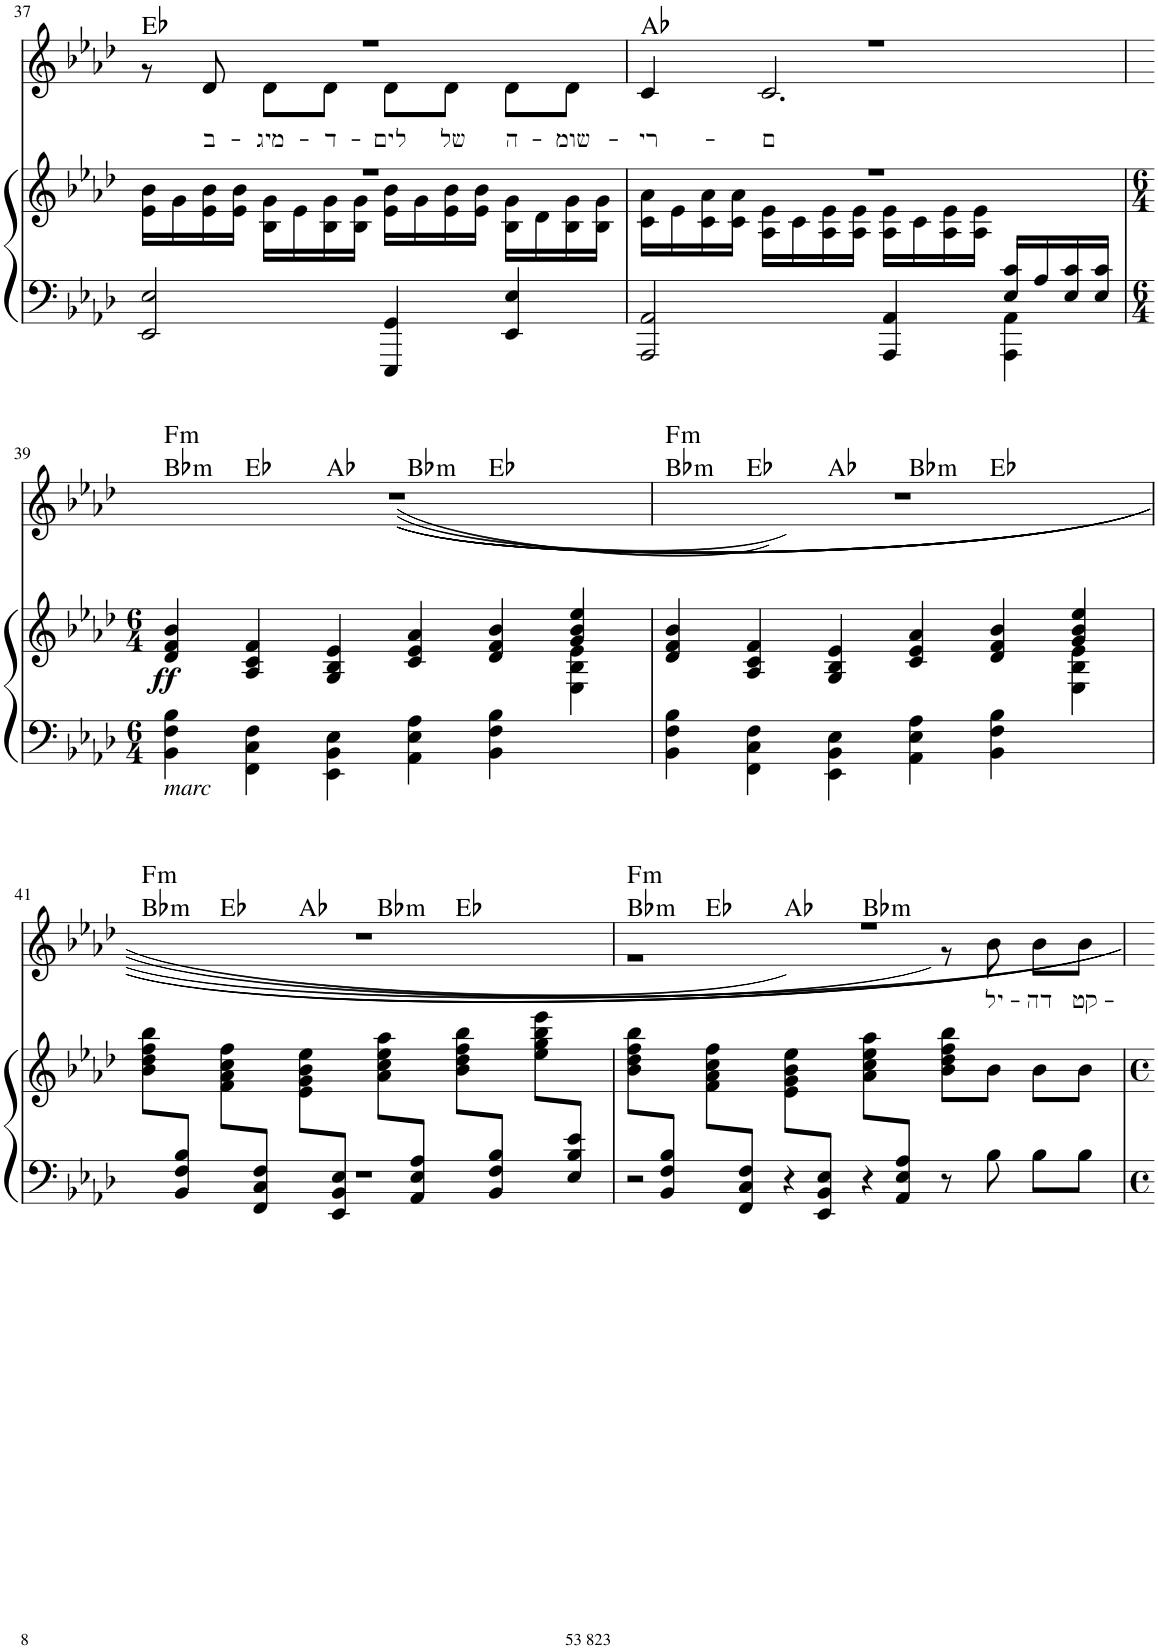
**kern	**kern	**dynam	**kern	**text	**harte
*part2	*part2	*part2	*part1	*part1	*part1
*staff3	*staff2	*staff2/3	*staff1	*staff1	*
*I"Piano	*	*	*I"Canto	*	*
*I'Pno	*	*	*	*	*
!!LO:PB:g=z
*clefF4	*clefG2	*	*clefG2	*	*
*k[b-e-a-d-]	*k[b-e-a-d-]	*	*k[b-e-a-d-]	*	*
*M4/4	*M4/4	*	*M4/4	*	*
*met(c)	*met(c)	*	*met(c)	*	*
=37	=37	=37	=37	=37	=37
*	*^	*	*^	*	*
2EE-/ 2E-/	1r	16e-\ 16b-\LL	.	1r	8r	.	Eb:maj
.	.	16g\	.	.	.	.	.
!	!	!	!	!	!	!LO:LY:b	!
.	.	16e-\ 16b-\	.	.	8d-/	ב-	.
.	.	16e-\ 16b-\JJ	.	.	.	.	.
!	!	!	!	!	!	!LO:LY:b	!
.	.	16B-\ 16g\LL	.	.	8d-\L	-מיג-	.
.	.	16e-\	.	.	.	.	.
!	!	!	!	!	!	!LO:LY:b	!
.	.	16B-\ 16g\	.	.	8d-\J	-ד-	.
.	.	16B-\ 16g\JJ	.	.	.	.	.
!	!	!	!	!	!	!LO:LY:b	!
4EEE-/ 4GG/	.	16e-\ 16b-\LL	.	.	8d-\L	-לים	.
.	.	16g\	.	.	.	.	.
!	!	!	!	!	!	!LO:LY:b	!
.	.	16e-\ 16b-\	.	.	8d-\J	של	.
.	.	16e-\ 16b-\JJ	.	.	.	.	.
!	!	!	!	!	!	!LO:LY:b	!
4EE-/ 4E-/	.	16B-\ 16g\LL	.	.	8d-\L	ה-	.
.	.	16d-\	.	.	.	.	.
!	!	!	!	!	!	!LO:LY:b	!
.	.	16B-\ 16g\	.	.	8d-\J	-שומ-	.
.	.	16B-\ 16g\JJ	.	.	.	.	.
=38	=38	=38	=38	=38	=38	=38	=38
*^	*	*	*	*	*	*	*
!	!	!	!	!	!	!	!LO:LY:b	!
2.ryy	2AAA-/ 2AA-/	1r	16c\ 16a-\LL	.	1r	4c/	-רי-	Ab:maj
.	.	.	16e-\	.	.	.	.	.
.	.	.	16c\ 16a-\	.	.	.	.	.
.	.	.	16c\ 16a-\JJ	.	.	.	.	.
!	!	!	!	!	!	!	!LO:LY:b	!
.	.	.	16A-\ 16e-\LL	.	.	(2.c/	-ם	.
.	.	.	16c\	.	.	.	.	.
.	.	.	16A-\ 16e-\	.	.	.	.	.
.	.	.	16A-\ 16e-\JJ	.	.	.	.	.
.	4AAA-/ 4AA-/	.	16A-\ 16e-\LL	.	.	.	.	.
.	.	.	16c\	.	.	.	.	.
.	.	.	16A-\ 16e-\	.	.	.	.	.
.	.	.	16A-\ 16e-\JJ	.	.	.	.	.
16E-/ 16c/LL	4AAA-\ 4AA-\	.	4ryy	.	.	.	.	.
16A-/	.	.	.	.	.	.	.	.
16E-/ 16c/	.	.	.	.	.	.	.	.
16E-/ 16c/JJ	.	.	.	.	.	.	.	.
*v	*v	*	*	*	*v	*v	*	*
!!LO:LB:g=z
=39	=39	=39	=39	=39	=39	=39
*M6/4	*M6/4	*	*	*	*	*
!LO:TX:b:i:t=marc	!	!	!	!	!	!
!	!	!	!LO:DY:b	!	!	!LO:H:n=1:kt=m
!	!	!	!	!	!	!LO:H:n=2:kt=m
*	*	*	*	*^	*	*
*	*	*	*	*	*^	*	*
*	*	*	*	*	*	*^	*	*
4BB-\ 4F\ 4B-\	4d-/ 4f/ 4b-/	4ryy	ff	1r)	4ryy	2ryy	2.ryy	.	Bb:min F:min
*	*v	*v	*	*	*	*	*	*	*
4FF\ 4C\ 4F\	4A-/ 4c/ 4f/	.	.	1ryy	.	.	.	Eb:maj
4EE-\ 4BB-\ 4E-\	4G/ 4B-/ 4e-/	.	.	.	1ryy	.	.	Ab:maj
!	!	!	!	!	!	!	!	!LO:H:kt=m
4AA-\ 4E-\ 4A-\	4c/ 4e-/ 4a-/	.	.	.	.	2.ryy	.	Bb:min
4BB-\ 4F\ 4B-\	4d-/ 4f/ 4b-/	.	2ryy	.	.	.	.	Eb:maj
*	*^	*	*	*	*	*	*	*
4ryy	4g/ 4b-/ 4ee-/	4E-\ 4B-\ 4e-\	.	.	4ryy	.	.	.	.
=40	=40	=40	=40	=40	=40	=40	=40	=40	=40
!	!	!	!	!	!	!	!	!	!LO:H:n=1:kt=m
!	!	!	!	!	!	!	!	!	!LO:H:n=2:kt=m
4BB-\ 4F\ 4B-\	4d-/ 4f/ 4b-/	4ryy	.	1r	4ryy	2ryy	2.ryy	.	Bb:min F:min
*	*v	*v	*	*	*	*	*	*	*
4FF\ 4C\ 4F\	4A-/ 4c/ 4f/	.	.	1ryy	.	.	.	Eb:maj
4EE-\ 4BB-\ 4E-\	4G/ 4B-/ 4e-/	.	.	.	1ryy	.	.	Ab:maj
!	!	!	!	!	!	!	!	!LO:H:kt=m
4AA-\ 4E-\ 4A-\	4c/ 4e-/ 4a-/	.	.	.	.	2.ryy	.	Bb:min
4BB-\ 4F\ 4B-\	4d-/ 4f/ 4b-/	.	2ryy	.	.	.	.	Eb:maj
*	*^	*	*	*	*	*	*	*
4ryy	4g/ 4b-/ 4ee-/	4E-\ 4B-\ 4e-\	.	.	4ryy	.	.	.	.
!!LO:LB:g=z	!!	!!	!!
=41	=41	=41	=41	=41	=41	=41	=41	=41	=41
*^	*	*	*	*	*	*	*	*	*
!	!	!	!	!	!	!	!	!	!	!LO:H:n=1:kt=m
!	!	!	!	!	!	!	!	!	!	!LO:H:n=2:kt=m
*	*	*v	*v	*	*	*	*	*	*	*
8ryy	1.r	8b-\ 8dd-\ 8ff\ 8bb-\L	.	1r	4ryy	2ryy	2.ryy	.	Bb:min F:min
8BB-/ 8F/ 8B-/J	.	8ryy	.	.	.	.	.	.	.
8ryy	.	8f\ 8a-\ 8cc\ 8ff\L	.	.	1ryy	.	.	.	Eb:maj
8FF/ 8C/ 8F/J	.	8ryy	.	.	.	.	.	.	.
8ryy	.	8e-\ 8g\ 8b-\ 8ee-\L	.	.	.	1ryy	.	.	Ab:maj
8EE-/ 8BB-/ 8E-/J	.	8ryy	.	.	.	.	.	.	.
!	!	!	!	!	!	!	!	!	!LO:H:kt=m
8ryy	.	8a-\ 8cc\ 8ee-\ 8aa-\L	.	.	.	.	2.ryy	.	Bb:min
8AA-/ 8E-/ 8A-/J	.	8ryy	.	.	.	.	.	.	.
8ryy	.	8b-\ 8dd-\ 8ff\ 8bb-\L	.	2ryy	.	.	.	.	Eb:maj
8BB-/ 8F/ 8B-/J	.	8ryy	.	.	.	.	.	.	.
8ryy	.	8ee-\ 8gg\ 8bb-\ 8eee-\L	.	.	4ryy	.	.	.	.
8E-/ 8B-/ 8e-/J	.	8ryy	.	.	.	.	.	.	.
=42	=42	=42	=42	=42	=42	=42	=42	=42	=42
!	!	!	!	!	!	!	!	!	!LO:H:n=1:kt=m
!	!	!	!	!	!	!	!	!	!LO:H:n=2:kt=m
*	*	*	*	*	*	*	*^	*	*
8ryy	2r	8b-\ 8dd-\ 8ff\ 8bb-\L	.	1r	1r	4ryy	2ryy	2.ryy	.	Bb:min F:min
8BB-/ 8F/ 8B-/J	.	8ryy	.	.	.	.	.	.	.	.
8ryy	.	8f\ 8a-\ 8cc\ 8ff\L	.	.	.	1ryy	.	.	.	Eb:maj
8FF/ 8C/ 8F/J	.	8ryy	.	.	.	.	.	.	.	.
8ryy	4r	8e-\ 8g\ 8b-\ 8ee-\L	.	.	.	.	1ryy	.	.	Ab:maj
8EE-/ 8BB-/ 8E-/J	.	8ryy	.	.	.	.	.	.	.	.
!	!	!	!	!	!	!	!	!	!	!LO:H:kt=m
8ryy	4r	8a-\ 8cc\ 8ee-\ 8aa-\L	.	.	.	.	.	2.ryy	.	Bb:min
8AA-/ 8E-/ 8A-/J	.	8ryy	.	.	.	.	.	.	.	.
2ryy	8r	8b-\ 8dd-\ 8ff\ 8bb-\L	.	2ryy	8r	.	.	.	.	.
!	!	!	!	!	!	!	!	!	!LO:LY:b	!
.	8B-\	8b-\J	.	.	8b-\	.	.	.	יל-	.
!	!	!	!	!	!	!	!	!	!LO:LY:b	!
.	8B-\L	8b-\L	.	.	8b-\L	4ryy	.	.	-דה	.
!	!	!	!	!	!	!	!	!	!LO:LY:b	!
.	8B-\J	8b-\J	.	.	8b-\J	.	.	.	קט-	.
*v	*v	*	*	*v	*v	*v	*v	*v	*	*
=	=	=	=	=	=
*-	*-	*-	*-	*-	*-
